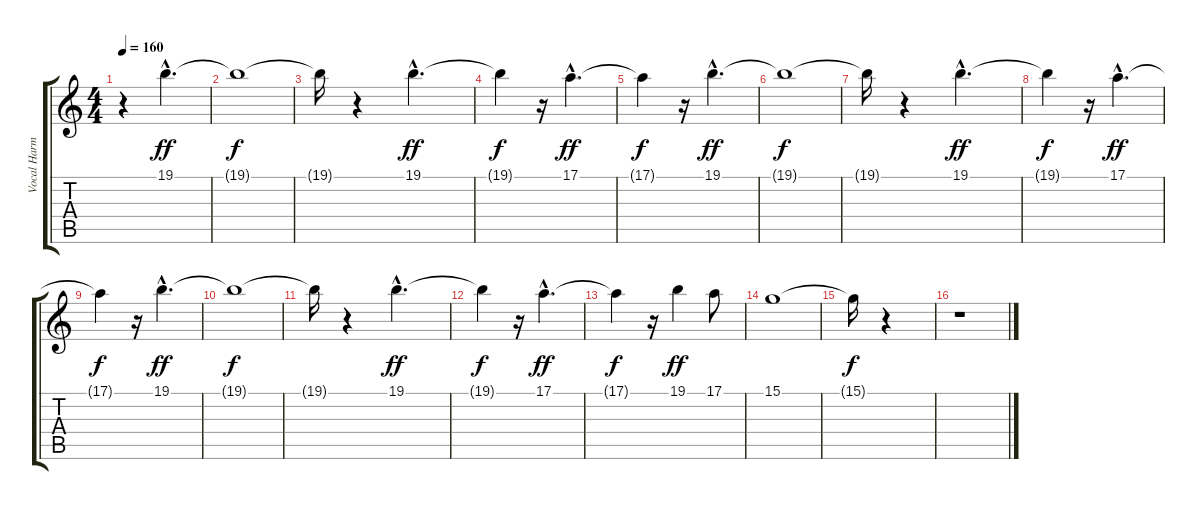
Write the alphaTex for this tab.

\track ("Vocal Harmony" "Vocal Harm") {instrument voiceoohs}
\staff {score tabs}
\tuning (E4 B3 G3 D3 A2 E2) {hide}
\ts (4 4)
\tempo 160
\clef g2
\ks c
r.4{dy f} 19.1{hac}.4{d dy ff} |
19.1{t}.1{dy f} |
19.1{t}.16 r.4 19.1{hac}.4{d dy ff} |
19.1{t}.4{dy f} r.16 17.1{hac}.4{d dy ff} |
17.1{t}.4{dy f} r.16 19.1{hac}.4{d dy ff} |
19.1{t}.1{dy f} |
19.1{t}.16 r.4 19.1{hac}.4{d dy ff} |
19.1{t}.4{dy f} r.16 17.1{hac}.4{d dy ff} |
17.1{t}.4{dy f} r.16 19.1{hac}.4{d dy ff} |
19.1{t}.1{dy f} |
19.1{t}.16 r.4 19.1{hac}.4{d dy ff} |
19.1{t}.4{dy f} r.16 17.1{hac}.4{d dy ff} |
17.1{t}.4{dy f} r.16 19.1.4{dy ff} 17.1.8 |
15.1.1 |
15.1{t}.16{dy f} r.4 |
r.1
